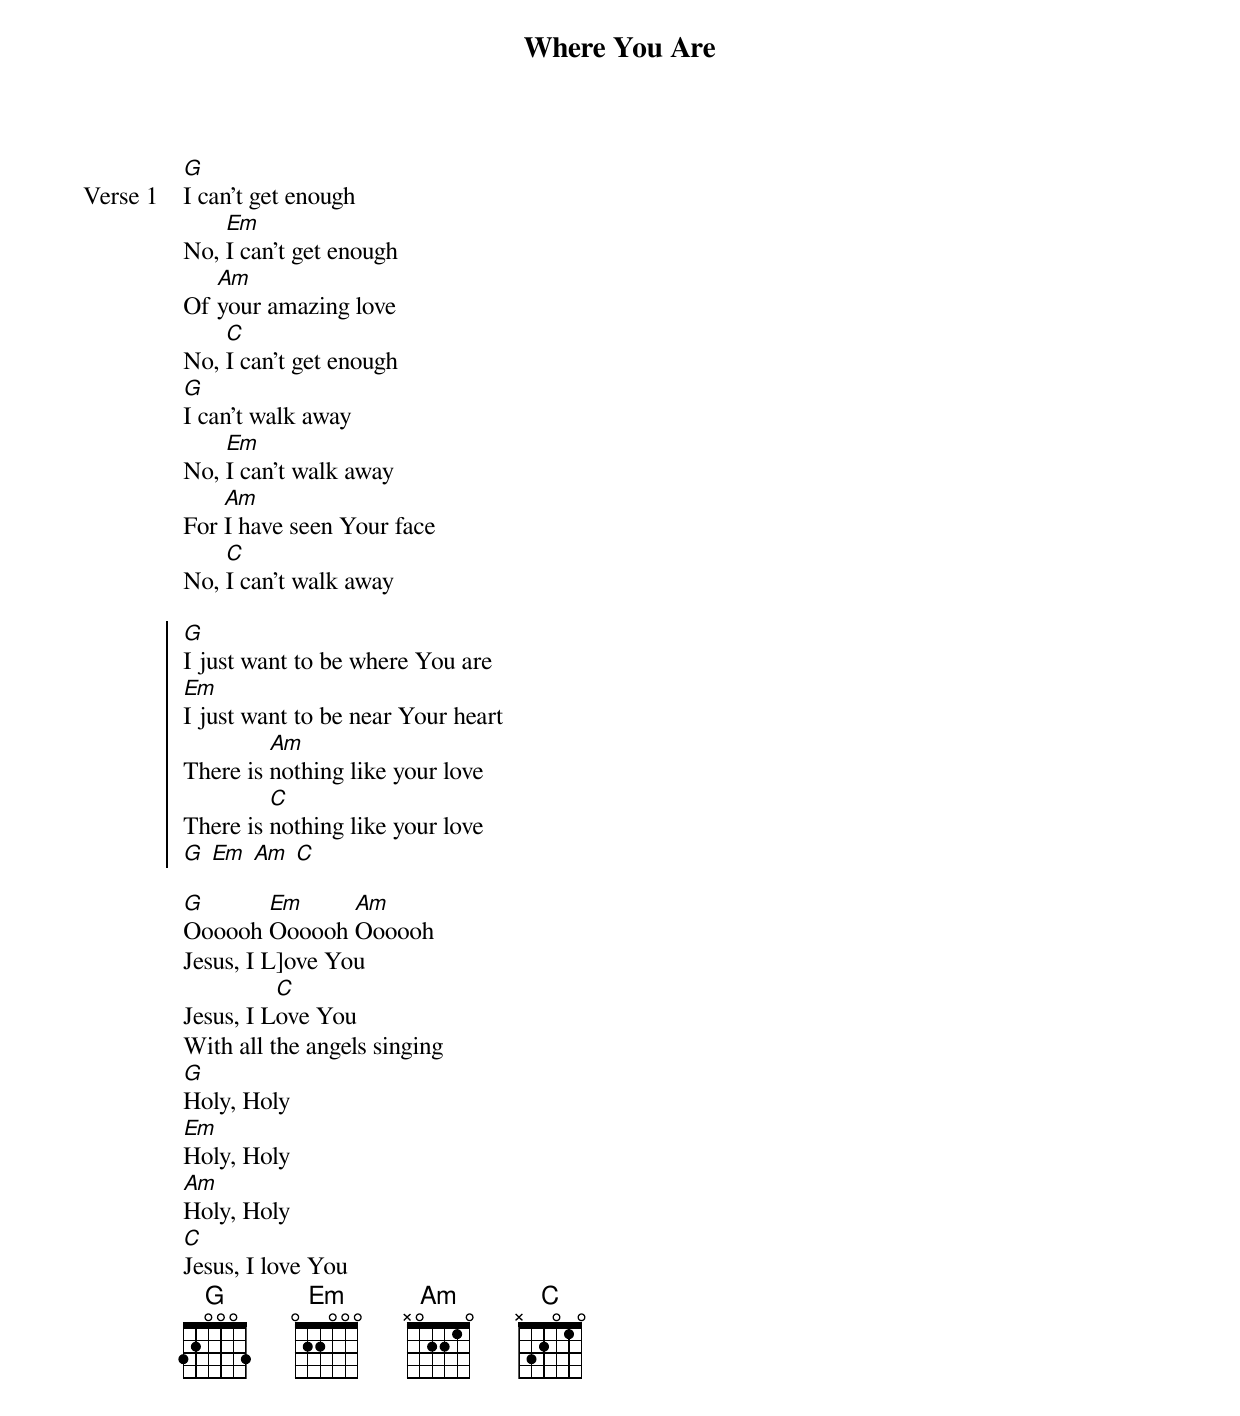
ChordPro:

{title: Where You Are}
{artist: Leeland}
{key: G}

{start_of_verse: Verse 1}
[G]I can’t get enough
No, [Em]I can’t get enough
Of [Am]your amazing love
No, [C]I can’t get enough
[G]I can’t walk away
No, [Em]I can’t walk away
For [Am]I have seen Your face
No, [C]I can’t walk away
{end_of_verse}

{start_of_chorus}
[G]I just want to be where You are
[Em]I just want to be near Your heart
There is [Am]nothing like your love
There is [C]nothing like your love
[G] [Em] [Am] [C]
{end_of_chorus}

{start_of_bridge}
[G]Oooooh [Em]Oooooh [Am]Oooooh
Jesus, I L[]]ove You
Jesus, I L[C]ove You
With all the angels singing
[G]Holy, Holy
[Em]Holy, Holy
[Am]Holy, Holy
[C]Jesus, I love You
{end_of_bridge}
